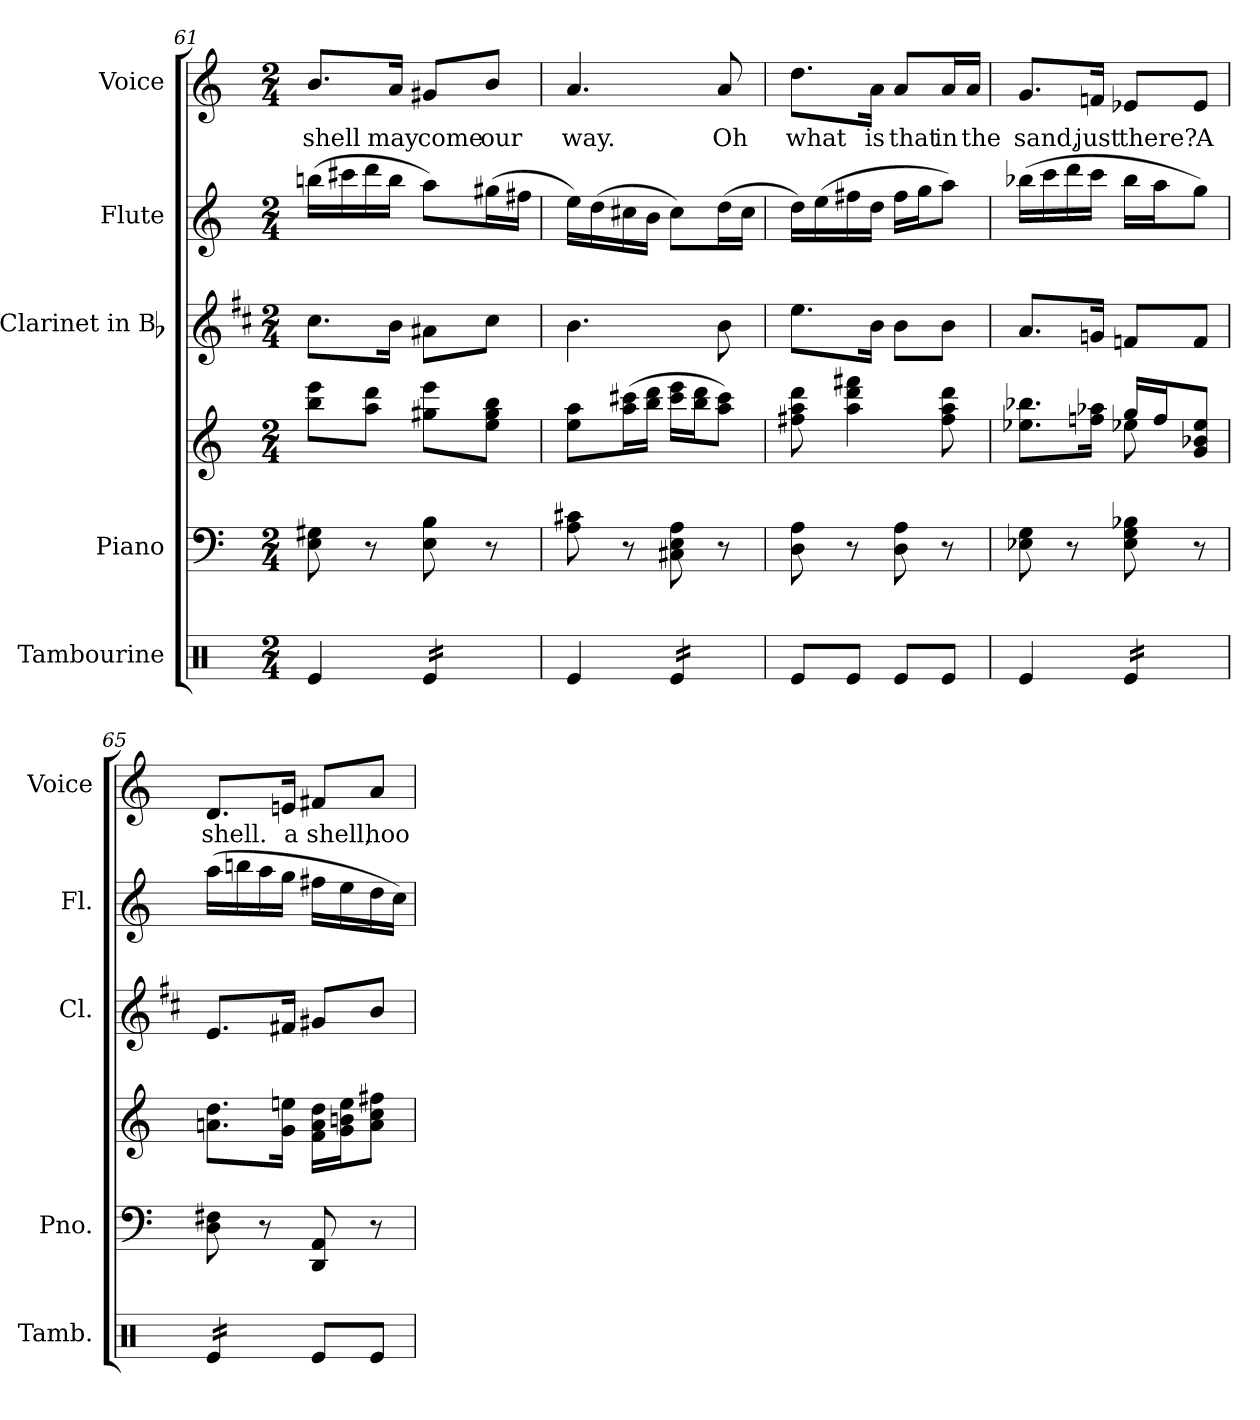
**kern	**kern	**kern	**kern	**kern	**kern	**text
*part5	*part4	*part4	*part3	*part2	*part1	*part1
*staff6	*staff5	*staff4	*staff3	*staff2	*staff1	*staff1
*I"Tambourine	*I"Piano	*	*I"Clarinet in Bb	*I"Flute	*I"Voice	*
*I'Tamb.	*I'Pno.	*	*I'Cl.	*I'Fl.	*I'Voice	*
*clefX	*clefF4	*clefG2	*clefG2	*clefG2	*clefG2	*
*	*	*	*ITrd1c2	*	*	*
*k[]	*k[]	*k[]	*k[]	*k[]	*k[]	*
*C:	*C:	*C:	*C:	*C:	*C:	*
*M2/4	*M2/4	*M2/4	*M2/4	*M2/4	*M2/4	*
=61	=61	=61	=61	=61	=61	=61
!	!	!	!	!	!	!LO:LY:b:color=#000000
4Rei/	8Ei\ 8G#Xi	8bbi\ 8eeeiL	8.bi\L	(16bbni\LL	8.bi/L	shell
.	.	.	.	16ccc#Xi\	.	.
.	8r	8aai\ 8dddiJ	.	16dddi\	.	.
!	!	!	!	!	!	!LO:LY:b:color=#000000
.	.	.	16ai\Jk	16bbi\JJ	16ai/Jk	may
!	!	!	!	!	!	!LO:LY:b:color=#000000
*tremolo	*	*	*	*	*	*
16Rei/LL	8Ei\ 8Bi	8gg#Xi\ 8eeeiL	8g#Xi\L	8aai\L)	8g#Xi/L	come
16Rei/	.	.	.	.	.	.
!	!	!	!	!	!	!LO:LY:b:color=#000000
16Rei/	8r	8eei\ 8gg#i 8bbiJ	8bi\J	(16gg#Xi\L	8bi/J	our
16Rei/JJ	.	.	.	16ff#Xi\JJ	.	.
*Xtremolo	*	*	*	*	*	*
=62	=62	=62	=62	=62	=62	=62
!	!	!	!	!	!	!LO:LY:b:color=#000000
4Rei/	8Ai\ 8c#Xi	8eei\ 8aaiL	4.ai\	16eei\LL)	4.ai/	way.
.	.	.	.	(16ddi\	.	.
.	8r	(16aai\ 16ccc#XiL	.	16cc#Xi\	.	.
.	.	16bbi\ 16dddiJJ	.	16bi\JJ	.	.
*tremolo	*	*	*	*	*	*
16Rei/LL	8C#Xi\ 8Ei 8Ai	16ccc#i\ 16eeeiLL	.	8cc#i\L)	.	.
16Rei/	.	16bbi\ 16dddiJ	.	.	.	.
!	!	!	!	!	!	!LO:LY:b:color=#000000
16Rei/	8r	8aai\ 8ccc#iJ)	8ai\	(16ddi\L	8ai/	Oh
16Rei/JJ	.	.	.	16cc#i\JJ	.	.
*Xtremolo	*	*	*	*	*	*
!!LO:LB:g=z
=63	=63	=63	=63	=63	=63	=63
!	!	!	!	!	!	!LO:LY:b:color=#000000
8Rei/L	8Di\ 8Ai	8ff#Xi\ 8aai 8dddi	8.ddi\L	16ddi\LL)	8.ddi\L	what
.	.	.	.	(16eei\	.	.
8Rei/J	8r	4aai\ 4dddi 4fff#Xi	.	16ff#Xi\	.	.
!	!	!	!	!	!	!LO:LY:b:color=#000000
.	.	.	16ai\Jk	16ddi\JJ	16ai\Jk	is
!	!	!	!	!	!	!LO:LY:b:color=#000000
8Rei/L	8Di\ 8Ai	.	8ai\L	16ff#i\LL	8ai/L	that
.	.	.	.	16ggi\J	.	.
!	!	!	!	!	!	!LO:LY:b:color=#000000
8Rei/J	8r	8ff#i\ 8aai 8dddi	8ai\J	8aai\J)	16ai/L	in
!	!	!	!	!	!	!LO:LY:b:color=#000000
.	.	.	.	.	16ai/JJ	the
=64	=64	=64	=64	=64	=64	=64
*	*	*^	*	*	*	*
!	!	!	!	!	!	!	!LO:LY:b:color=#000000
4Rei/	8E-Xi\ 8Gi	8.ee-Xi\ 8.bb-XiL	4ryy	8.gi/L	(16bb-Xi\LL	8.gi/L	sand,
.	.	.	.	.	16ccci\	.	.
.	8r	.	.	.	16dddi\	.	.
!	!	!	!	!	!	!	!LO:LY:b:color=#000000
.	.	16ffni\ 16aa-XiJk	.	16fni/Jk	16ccci\JJ	16fni/Jk	just
!	!	!	!	!	!	!	!LO:LY:b:color=#000000
*tremolo	*	*	*	*	*	*	*
16Rei/LL	8E-i\ 8Gi 8B-Xi	16ggi/LL	8ee-Xi\	8e-Xi/L	16bb-i\LL	8e-Xi/L	there?
16Rei/	.	16ffi/J	.	.	16aai\J	.	.
!	!	!	!	!	!	!	!LO:LY:b:color=#000000
16Rei/	8r	8gi/ 8b-Xi 8ee-iJ	8ryy	8e-i/J	8ggi\J)	8e-i/J	A
16Rei/JJ	.	.	.	.	.	.	.
*	*	*v	*v	*	*	*	*
=65	=65	=65	=65	=65	=65	=65
*	*	*^	*	*	*	*
!	!	!	!	!	!	!	!LO:LY:b:color=#000000
*	*	*v	*v	*	*	*	*
16Rei/LL	8Di\ 8F#Xi	8.ani\ 8.ddiL	8.di/L	(16aai\LL	8.di/L	shell.
16Rei/	.	.	.	16bbni\	.	.
16Rei/	8r	.	.	16aai\	.	.
!	!	!	!	!	!	!LO:LY:b:color=#000000
16Rei/JJ	.	16gi\ 16eeniJk	16eni/Jk	16ggi\JJ	16eni/Jk	a
*Xtremolo	*	*	*	*	*	*
!	!	!	!	!	!	!LO:LY:b:color=#000000
8Rei/L	8DDi/ 8AAi	16fi\ 16ai 16ddiLL	8f#Xi/L	16ff#Xi\LL	8f#Xi/L	shell,
.	.	16gi\ 16bni 16eeiJ	.	16eei\	.	.
!	!	!	!	!	!	!LO:LY:b:color=#000000
8Rei/J	8r	8ai\ 8cci 8ff#XiJ	8ai/J	16ddi\	8ai/J	hoo-
.	.	.	.	16cci\JJ)	.	.
=	=	=	=	=	=	=
*-	*-	*-	*-	*-	*-	*-
